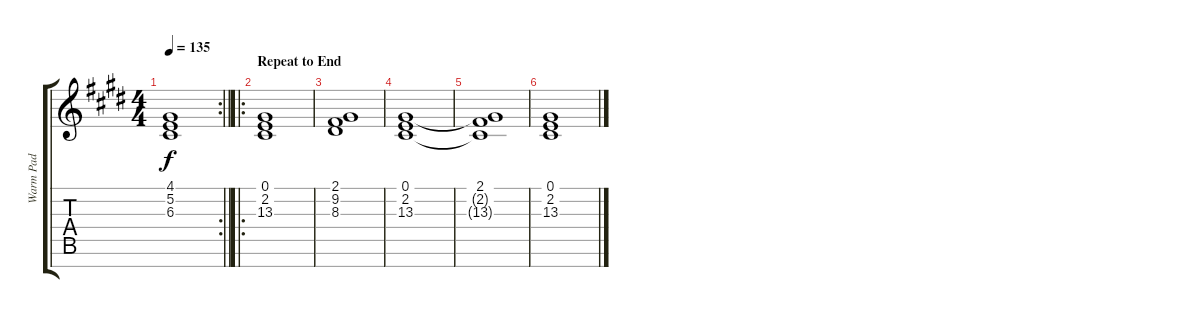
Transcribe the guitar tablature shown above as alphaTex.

\track ("Warm Pad" "Warm Pad") {instrument pad2warm}
\staff {score tabs}
\tuning (E4 B3 G3 D3 A2 E2 B1) {hide}
\rc 2
\ts (4 4)
\tempo 135
\clef g2
\barLineRight lightlight
\ks e
(4.1 5.2 6.3).1{dy f} |
\ro
\section ("" "Repeat to End")
(0.1 2.2 13.3).1 |
(2.1 9.2 8.3).1 |
(0.1 2.2 13.3).1 |
(2.1 2.2{t} 13.3{t}).1 |
(0.1 2.2 13.3).1
